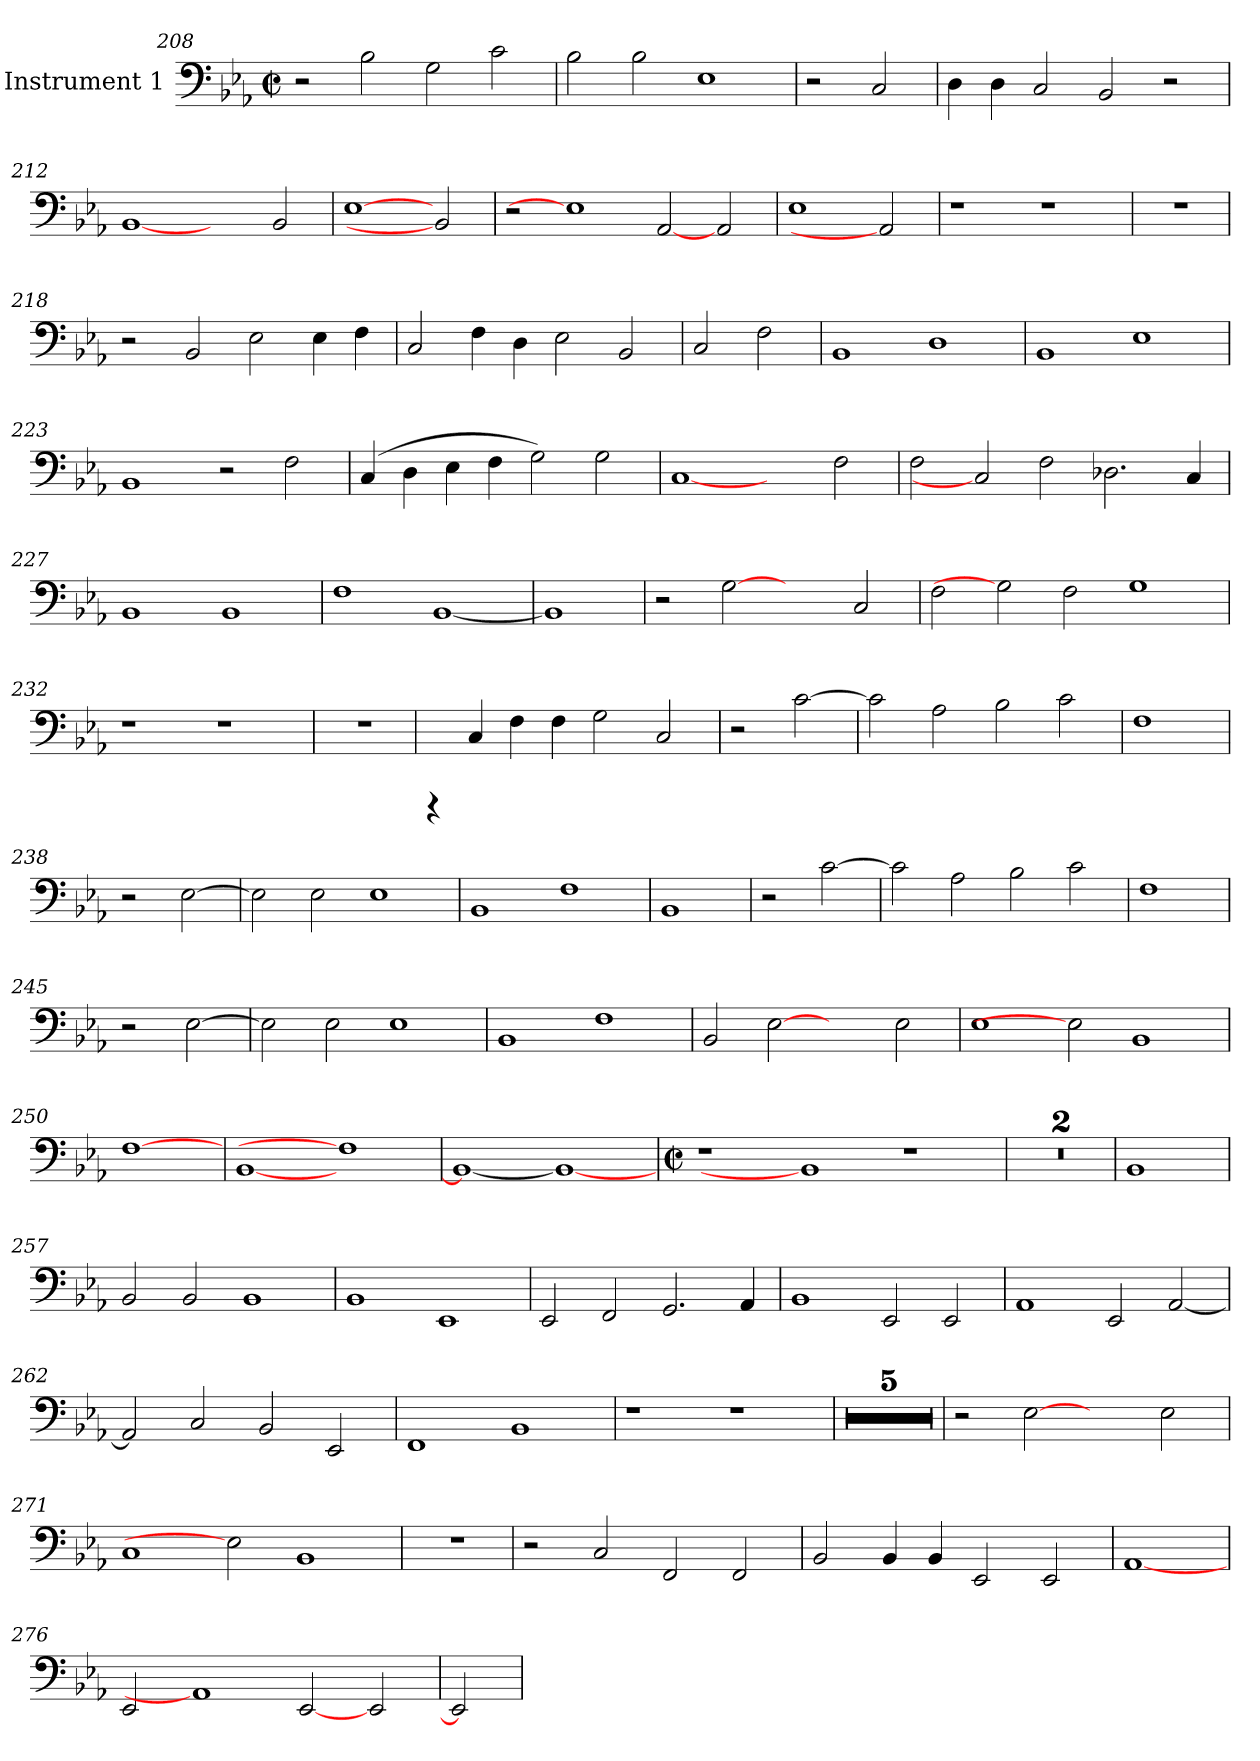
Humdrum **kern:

**kern
*part1
*staff1
*I"Instrument 1
*clefF4
*k[b-e-a-]
*E-:
*M2/2
*met(c|)
=208
2r
2B-\
2G\
2c\
=209
2B-\
2B-\
1E-
=210
2r
2C/
!!LO:LB:g=z
=211
4D\
4D\
2C/
2BB-/
2r
=212
[1BB-
2ryy
2BB-/
=213
[1E-
2BB-]
=214
2r
1E-]
[2AA-
2AA-/
=215
1E-
2AA-]
!!LO:LB:g=z
=216
1r
1r
=217
1r
=218
2r
2BB-/
2E-\
4E-\
4F\
=219
2C/
4F\
4D\
2E-\
2BB-/
=220
2C/
2F\
=221
1BB-
1D
!!LO:LB:g=z
=222
1BB-
1E-
=223
1BB-
2r
2F\
=224
(>4C/
4D\
4E-\
4F\
2G\)
2G\
=225
[1C
2ryy
2F\
=226
2F\
2C]
2F\
2.D-X\
4C/
!!LO:LB:g=z
=227
1BB-
1BB-
=228
1F
[<1BB-
=229
1BB-]
=230
2r
[2G
2ryy
2C/
=231
2F\
2G]
2F\
1G
!!LO:LB:g=z
=232
1r
1r
=233
1r
=234
4rCCC
4C/
4F\
4F\
2G\
2C/
=235
2r
[>2c\
=236
2c\]
2A-\
2B-\
2c\
=237
1F
!!LO:LB:g=z
=238
2r
[>2E-\
=239
2E-\]
2E-\
1E-
=240
1BB-
1F
=241
1BB-
=242
2r
[<2c\
!!LO:LB:g=z
=243
2c\]
2A-\
2B-\
2c\
=244
1F
=245
2r
[>2E-\
=246
2E-\]
2E-\
1E-
=247
1BB-
1F
!!LO:LB:g=z
=248
2BB-/
[2E-
2ryy
2E-\
=249
1E-
2E-]
1BB-
=250
[1F
=251
[<1BB-
1F]
=252
1BB-_
1BB-_
!!LO:PB:g=z
=253!
*M2/2
*met(c|)
1r
1BB-]
1r
=254
1r
=255
1r
=256
1BB-
=257
2BB->/
2BB-/
1BB-
=258
1BB-
1EE-
=259
2EE-/
2FF/
2.GG/
4AA-/
!!LO:LB:g=z
=260
1BB-
2EE-/
2EE-/
=261
1AA-
2EE-/
[<2AA-/
=262
2AA-/]
2C/
2BB-/
2EE-/
=263
1FF
1BB-
=264
1r
1r
=265
1r
=266
1r
=267
1r
=268
1r
=269
1r
!!LO:LB:g=z
=270
2r
[2E-
2ryy
2E-\
=271
1C
2E-]
1BB-
=272
1r
=273
2r
2C/
2FF/
2FF/
=274
2BB-/
4BB-/
4BB-/
2EE-/
2EE-/
!!LO:LB:g=z
=275
[1AA-
=276
2EE-/
1AA-]
[2EE-
2EE-/
=277
2EE-]
=
*-
